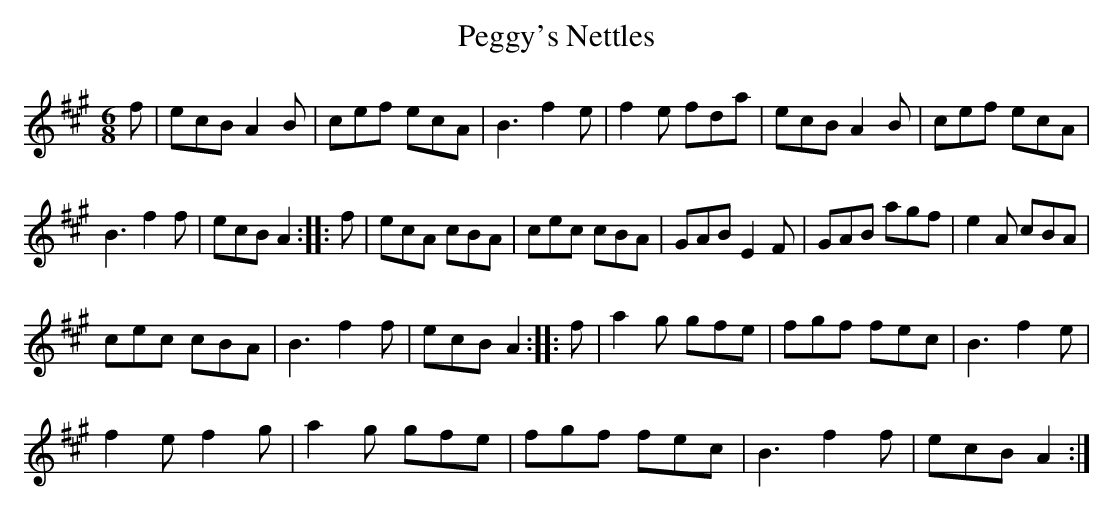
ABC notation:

X:1
T:Peggy's Nettles
M:6/8
L:1/8
K:A
f | ecB A2B | cef ecA | B3 f2e | f2e fda | ecB A2B | cef ecA |
B3f2f | ecB A2 :: f | ecA cBA | cec cBA | GAB E2F | GAB agf | e2A cBA |
cec cBA | B3 f2f | ecB A2 :: f | a2g gfe | fgf fec | B3f2e |
f2e f2g | a2g gfe | fgf fec | B3 f2f | ecB A2  :|
